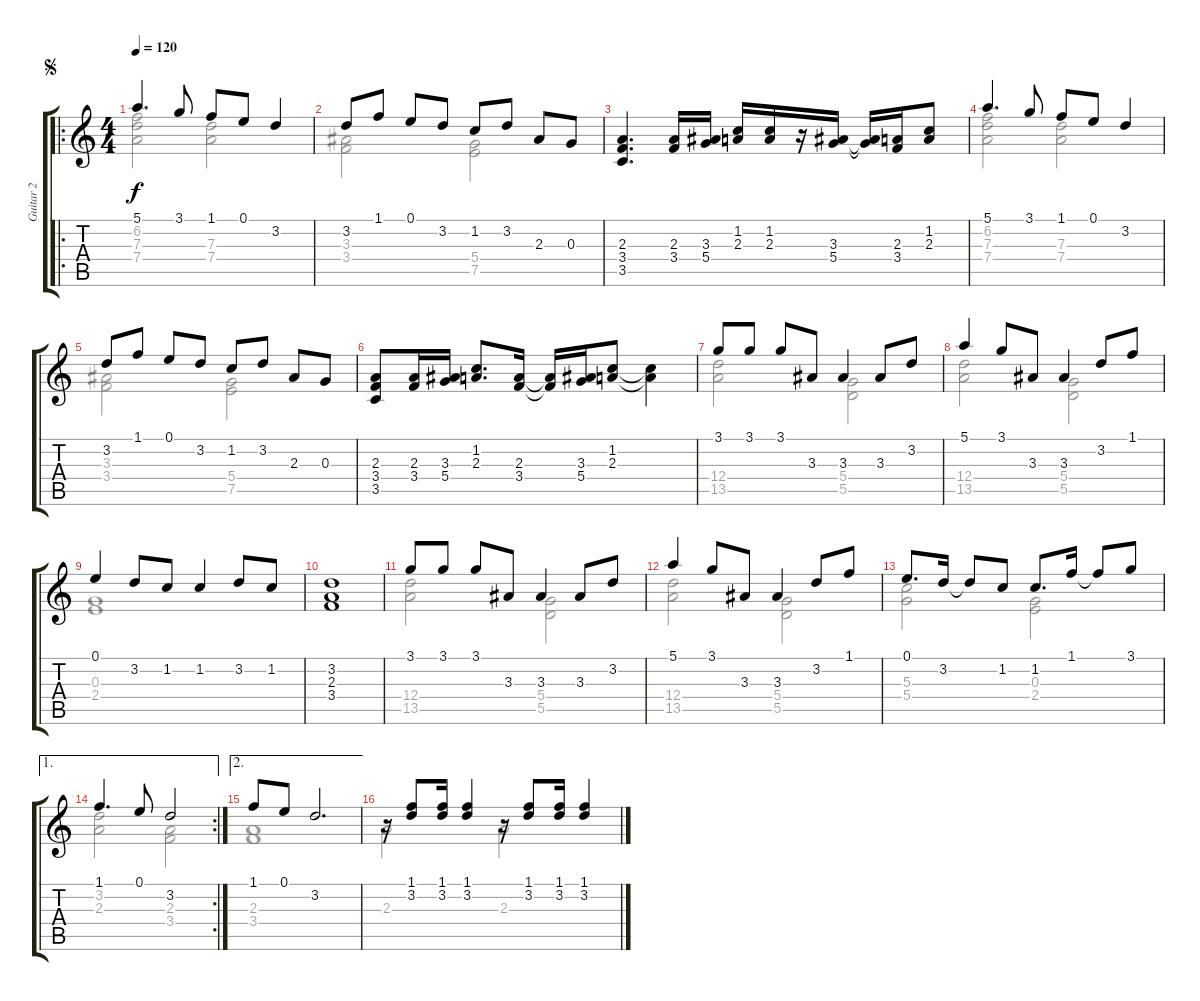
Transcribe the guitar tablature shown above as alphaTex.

\track ("Guitar 2" "Guitar 2") {instrument acousticguitarsteel}
\staff {score tabs}
\tuning (E4 B3 G3 D3 A2 E2) {hide}
\voice
\ro
\ts (4 4)
\jump segno
\tempo 120
\clef g2
\ks c
5.1.4{d dy f} 3.1.8 1.1.8 0.1.8 3.2.4 |
3.2.8 1.1.8 0.1.8 3.2.8 1.2.8 3.2.8 2.3.8 0.3.8 |
(2.3 3.4 3.5).4{d} (2.3 3.4).16 (3.3 5.4).16 (1.2 2.3).16 (1.2 2.3).16 r.16 (3.3 5.4).16 (3.3{t} 5.4{t}).16 (2.3 3.4).16 (1.2 2.3).8 |
5.1.4{d} 3.1.8 1.1.8 0.1.8 3.2.4 |
3.2.8 1.1.8 0.1.8 3.2.8 1.2.8 3.2.8 2.3.8 0.3.8 |
(2.3 3.4 3.5).8 (2.3 3.4).16 (3.3 5.4).16 (1.2 2.3).8{d} (2.3 3.4).16 (2.3{t} 3.4{t}).16 (3.3 5.4).16 (1.2 2.3).8 (1.2{t} 2.3{t}).4 |
3.1.8 3.1.8 3.1.8 3.3.8 3.3.4 3.3.8 3.2.8 |
5.1.4 3.1.8 3.3.8 3.3.4 3.2.8 1.1.8 |
0.1.4 3.2.8 1.2.8 1.2.4 3.2.8 1.2.8 |
(3.2 2.3 3.4).1 |
3.1.8 3.1.8 3.1.8 3.3.8 3.3.4 3.3.8 3.2.8 |
5.1.4 3.1.8 3.3.8 3.3.4 3.2.8 1.1.8 |
0.1.8{d} 3.2.16 3.2{t}.8 1.2.8 1.2.8{d} 1.1.16 1.1{t}.8 3.1.8 |
\ae 1
\rc 2
1.1.4{d} 0.1.8 3.2.2 |
\ae 2
1.1.8 0.1.8 3.2.2{d} |
r.16 (1.1 3.2).8 (1.1 3.2).16 (1.1 3.2).4 r.16 (1.1 3.2).8 (1.1 3.2).16 (1.1 3.2).4
\voice
\clef g2
\ottava regular
\simile none
\ks c
(6.2 7.3 7.4).2{dy f} (7.3 7.4).2 |
(3.3 3.4).2 (5.4 7.5).2 |
|
(6.2 7.3 7.4).2 (7.3 7.4).2 |
(3.3 3.4).2 (5.4 7.5).2 |
|
(12.4 13.5).2 (5.4 5.5).2 |
(12.4 13.5).2 (5.4 5.5).2 |
(0.3 2.4).1 |
|
(12.4 13.5).2 (5.4 5.5).2 |
(12.4 13.5).2 (5.4 5.5).2 |
(5.3 5.4).2 (0.3 2.4).2 |
(3.2 2.3).2 (2.3 3.4).2 |
(2.3 3.4).1 |
2.3.2 2.3.2
